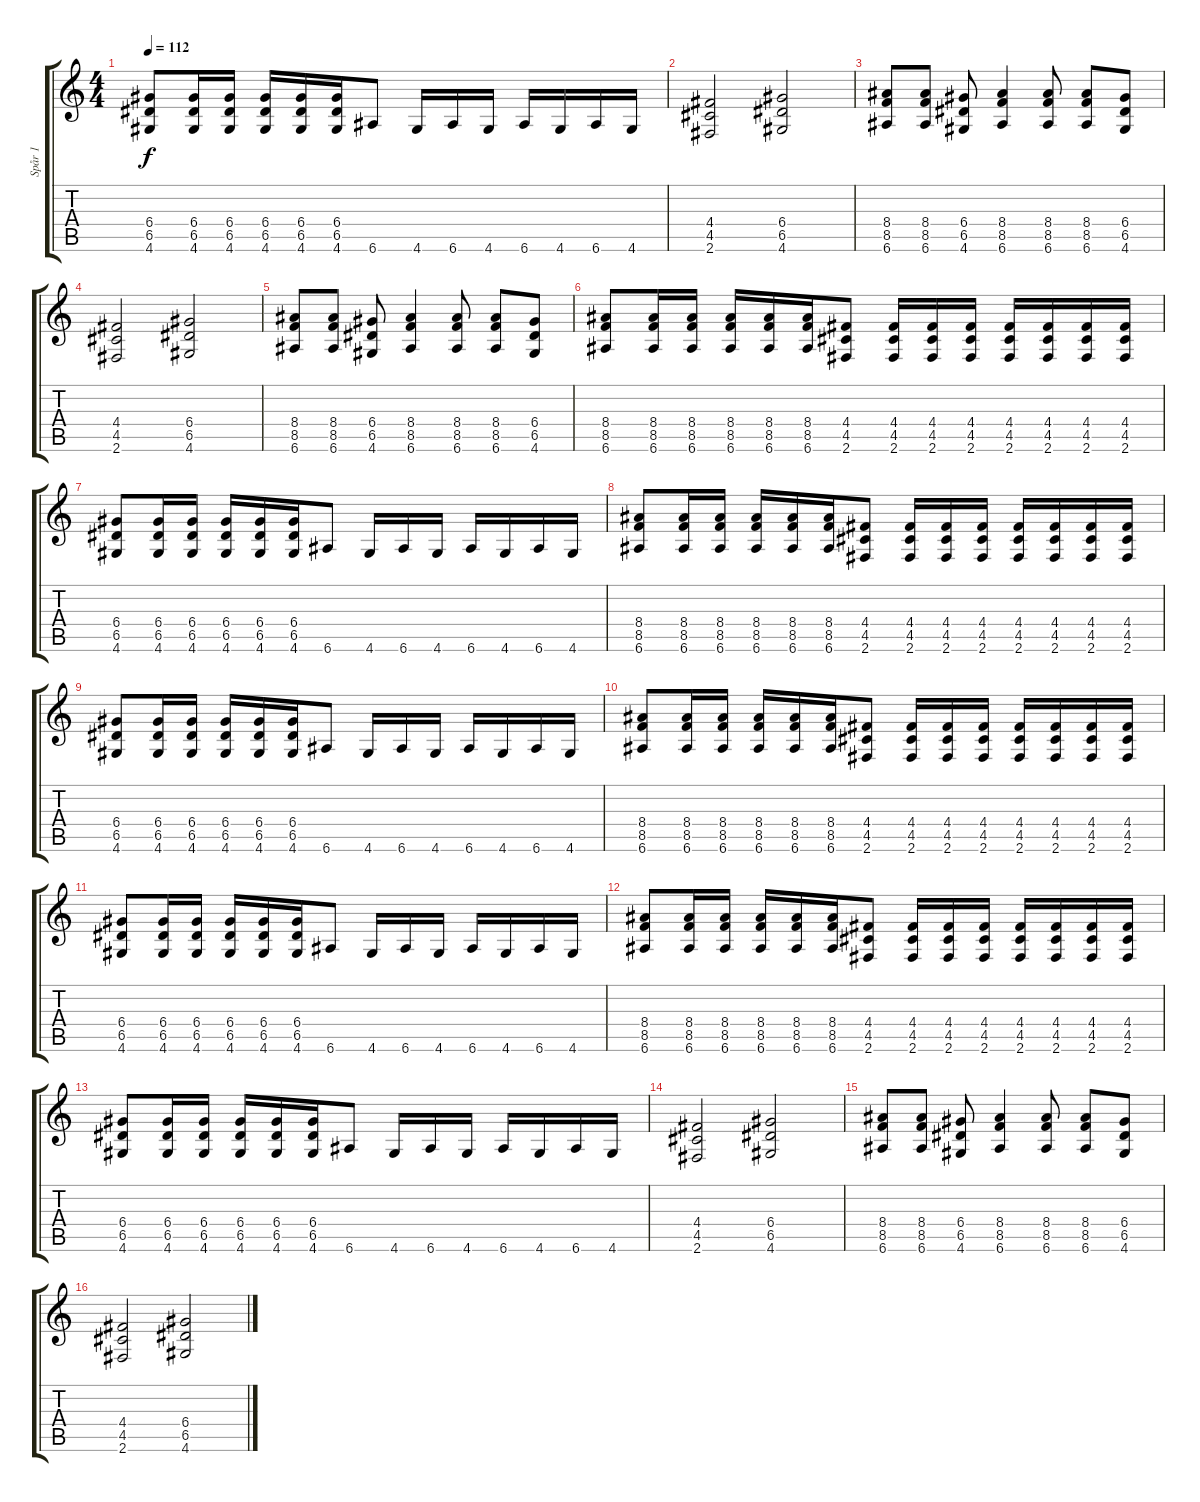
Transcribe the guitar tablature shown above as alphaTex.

\track ("Spår 1" "Spår 1") {instrument distortionguitar}
\staff {score tabs}
\tuning (E4 B3 G3 D3 A2 E2) {hide}
\ts (4 4)
\tempo 112
\clef g2
\ks c
(6.4 6.5 4.6).8{dy f} (6.4 6.5 4.6).16 (6.4 6.5 4.6).16 (6.4 6.5 4.6).16 (6.4 6.5 4.6).16 (6.4 6.5 4.6).16 6.6.8 4.6.16 6.6.16 4.6.16 6.6.16 4.6.16 6.6.16 4.6.16 |
(4.4 4.5 2.6).2 (6.4 6.5 4.6).2 |
(8.4 8.5 6.6).8 (8.4 8.5 6.6).8 (6.4 6.5 4.6).8 (8.4 8.5 6.6).4 (8.4 8.5 6.6).8 (8.4 8.5 6.6).8 (6.4 6.5 4.6).8 |
(4.4 4.5 2.6).2 (6.4 6.5 4.6).2 |
(8.4 8.5 6.6).8 (8.4 8.5 6.6).8 (6.4 6.5 4.6).8 (8.4 8.5 6.6).4 (8.4 8.5 6.6).8 (8.4 8.5 6.6).8 (6.4 6.5 4.6).8 |
(8.4 8.5 6.6).8 (8.4 8.5 6.6).16 (8.4 8.5 6.6).16 (8.4 8.5 6.6).16 (8.4 8.5 6.6).16 (8.4 8.5 6.6).16 (4.4 4.5 2.6).8 (4.4 4.5 2.6).16 (4.4 4.5 2.6).16 (4.4 4.5 2.6).16 (4.4 4.5 2.6).16 (4.4 4.5 2.6).16 (4.4 4.5 2.6).16 (4.4 4.5 2.6).16 |
(6.4 6.5 4.6).8 (6.4 6.5 4.6).16 (6.4 6.5 4.6).16 (6.4 6.5 4.6).16 (6.4 6.5 4.6).16 (6.4 6.5 4.6).16 6.6.8 4.6.16 6.6.16 4.6.16 6.6.16 4.6.16 6.6.16 4.6.16 |
(8.4 8.5 6.6).8 (8.4 8.5 6.6).16 (8.4 8.5 6.6).16 (8.4 8.5 6.6).16 (8.4 8.5 6.6).16 (8.4 8.5 6.6).16 (4.4 4.5 2.6).8 (4.4 4.5 2.6).16 (4.4 4.5 2.6).16 (4.4 4.5 2.6).16 (4.4 4.5 2.6).16 (4.4 4.5 2.6).16 (4.4 4.5 2.6).16 (4.4 4.5 2.6).16 |
(6.4 6.5 4.6).8 (6.4 6.5 4.6).16 (6.4 6.5 4.6).16 (6.4 6.5 4.6).16 (6.4 6.5 4.6).16 (6.4 6.5 4.6).16 6.6.8 4.6.16 6.6.16 4.6.16 6.6.16 4.6.16 6.6.16 4.6.16 |
(8.4 8.5 6.6).8 (8.4 8.5 6.6).16 (8.4 8.5 6.6).16 (8.4 8.5 6.6).16 (8.4 8.5 6.6).16 (8.4 8.5 6.6).16 (4.4 4.5 2.6).8 (4.4 4.5 2.6).16 (4.4 4.5 2.6).16 (4.4 4.5 2.6).16 (4.4 4.5 2.6).16 (4.4 4.5 2.6).16 (4.4 4.5 2.6).16 (4.4 4.5 2.6).16 |
(6.4 6.5 4.6).8 (6.4 6.5 4.6).16 (6.4 6.5 4.6).16 (6.4 6.5 4.6).16 (6.4 6.5 4.6).16 (6.4 6.5 4.6).16 6.6.8 4.6.16 6.6.16 4.6.16 6.6.16 4.6.16 6.6.16 4.6.16 |
(8.4 8.5 6.6).8 (8.4 8.5 6.6).16 (8.4 8.5 6.6).16 (8.4 8.5 6.6).16 (8.4 8.5 6.6).16 (8.4 8.5 6.6).16 (4.4 4.5 2.6).8 (4.4 4.5 2.6).16 (4.4 4.5 2.6).16 (4.4 4.5 2.6).16 (4.4 4.5 2.6).16 (4.4 4.5 2.6).16 (4.4 4.5 2.6).16 (4.4 4.5 2.6).16 |
(6.4 6.5 4.6).8 (6.4 6.5 4.6).16 (6.4 6.5 4.6).16 (6.4 6.5 4.6).16 (6.4 6.5 4.6).16 (6.4 6.5 4.6).16 6.6.8 4.6.16 6.6.16 4.6.16 6.6.16 4.6.16 6.6.16 4.6.16 |
(4.4 4.5 2.6).2 (6.4 6.5 4.6).2 |
(8.4 8.5 6.6).8 (8.4 8.5 6.6).8 (6.4 6.5 4.6).8 (8.4 8.5 6.6).4 (8.4 8.5 6.6).8 (8.4 8.5 6.6).8 (6.4 6.5 4.6).8 |
(4.4 4.5 2.6).2 (6.4 6.5 4.6).2
